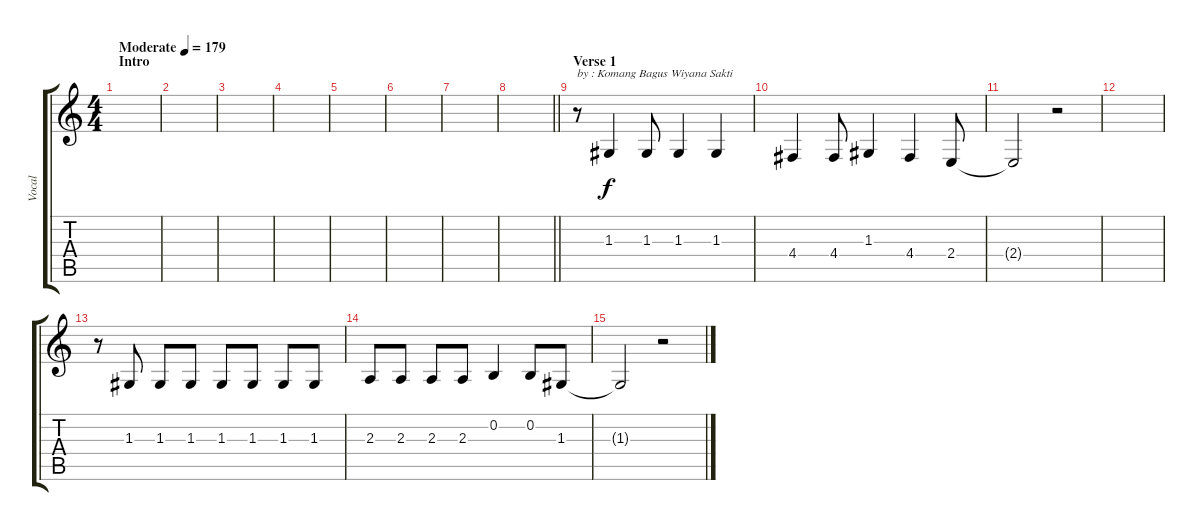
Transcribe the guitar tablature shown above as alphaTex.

\track ("Vocal" "Vocal") {instrument lead6voice}
\staff {score tabs}
\tuning (E4 B3 G3 D3 A2 E2) {hide}
\ts (4 4)
\section ("" "Intro")
\tempo (179 "Moderate")
\clef g2
\ks c
|
|
|
|
|
|
|
\barLineRight lightlight
|
\section ("" "Verse 1")
r.8{txt "by : Komang Bagus Wiyana Sakti"} 1.3.4 1.3.8 1.3.4 1.3.4 |
4.4.4 4.4.8 1.3.4 4.4.4 2.4.8 |
2.4{t}.2 r.2 |
|
r.8 1.3.8 1.3.8 1.3.8 1.3.8 1.3.8 1.3.8 1.3.8 |
2.3.8 2.3.8 2.3.8 2.3.8 0.2.4 0.2.8 1.3.8 |
1.3{t}.2 r.2
